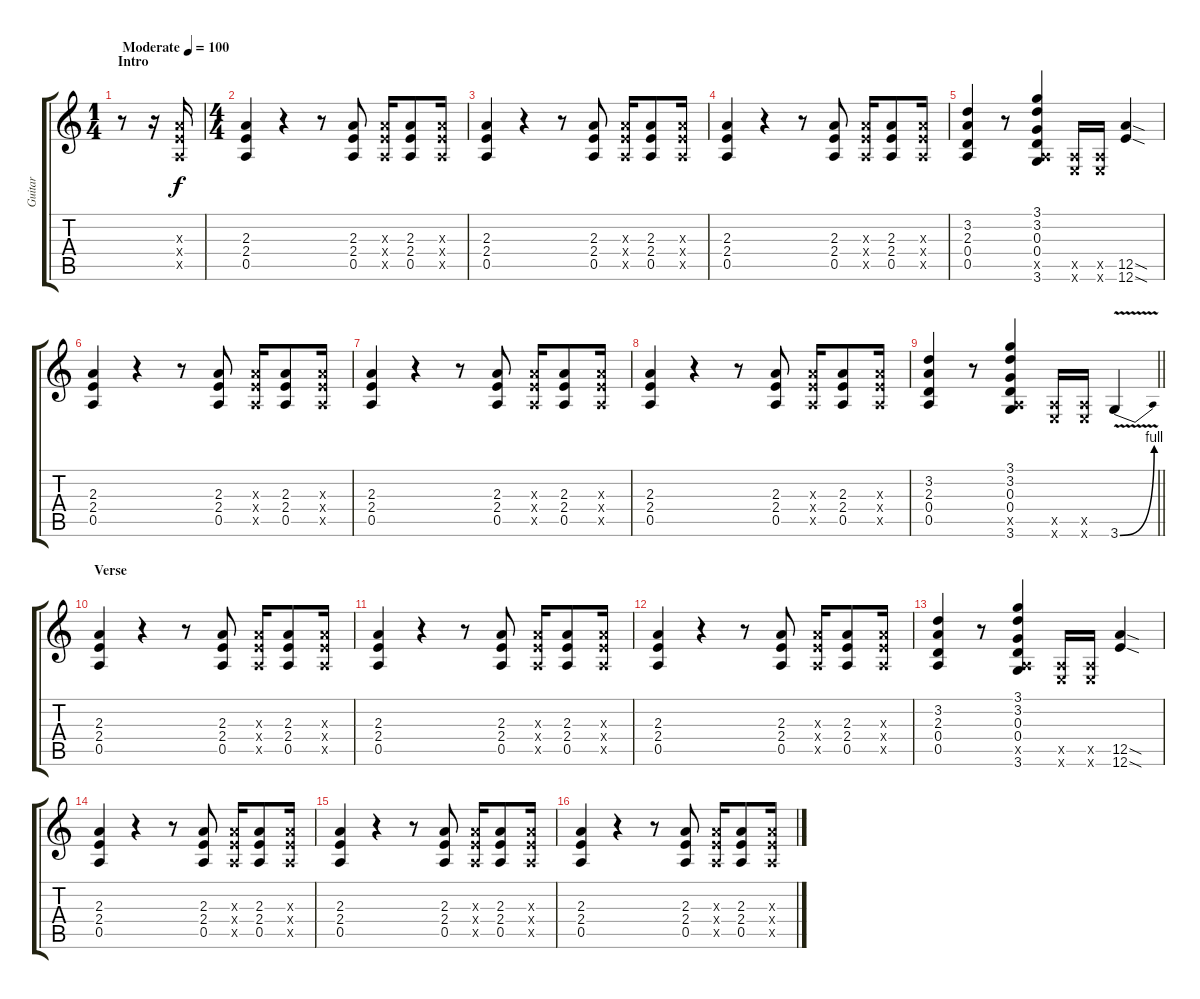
\track ("Guitar" "Guitar") {instrument distortionguitar}
\staff {score tabs}
\tuning (E4 B3 G3 D3 A2 E2) {hide}
\ts (1 4)
\section ("" "Intro")
\tempo (100 "Moderate")
\clef g2
\ks c
r.8{dy f instrument distortionguitar} r.16 (2.3{x} 2.4{x} 0.5{x}).16 |
\ts (4 4)
(2.3 2.4 0.5).4 r.4 r.8 (2.3 2.4 0.5).8 (2.3{x} 2.4{x} 0.5{x}).16 (2.3 2.4 0.5).8 (2.3{x} 2.4{x} 0.5{x}).16 |
(2.3 2.4 0.5).4 r.4 r.8 (2.3 2.4 0.5).8 (2.3{x} 2.4{x} 0.5{x}).16 (2.3 2.4 0.5).8 (2.3{x} 2.4{x} 0.5{x}).16 |
(2.3 2.4 0.5).4 r.4 r.8 (2.3 2.4 0.5).8 (2.3{x} 2.4{x} 0.5{x}).16 (2.3 2.4 0.5).8 (2.3{x} 2.4{x} 0.5{x}).16 |
(3.2 2.3 0.4 0.5).4 r.8 (3.1 3.2 0.3 0.4 0.5{x} 3.6).4 (0.5{x} 0.6{x}).16 (0.5{x} 0.6{x}).16 (12.5{sod} 12.6{sod}).4 |
(2.3 2.4 0.5).4 r.4 r.8 (2.3 2.4 0.5).8 (2.3{x} 2.4{x} 0.5{x}).16 (2.3 2.4 0.5).8 (2.3{x} 2.4{x} 0.5{x}).16 |
(2.3 2.4 0.5).4 r.4 r.8 (2.3 2.4 0.5).8 (2.3{x} 2.4{x} 0.5{x}).16 (2.3 2.4 0.5).8 (2.3{x} 2.4{x} 0.5{x}).16 |
(2.3 2.4 0.5).4 r.4 r.8 (2.3 2.4 0.5).8 (2.3{x} 2.4{x} 0.5{x}).16 (2.3 2.4 0.5).8 (2.3{x} 2.4{x} 0.5{x}).16 |
\barLineRight lightlight
(3.2 2.3 0.4 0.5).4 r.8 (3.1 3.2 0.3 0.4 0.5{x} 3.6).4 (0.5{x} 0.6{x}).16 (0.5{x} 0.6{x}).16 3.6{be (bend 0 0 60 4) v}.4 |
\section ("" "Verse")
(2.3 2.4 0.5).4 r.4 r.8 (2.3 2.4 0.5).8 (2.3{x} 2.4{x} 0.5{x}).16 (2.3 2.4 0.5).8 (2.3{x} 2.4{x} 0.5{x}).16 |
(2.3 2.4 0.5).4 r.4 r.8 (2.3 2.4 0.5).8 (2.3{x} 2.4{x} 0.5{x}).16 (2.3 2.4 0.5).8 (2.3{x} 2.4{x} 0.5{x}).16 |
(2.3 2.4 0.5).4 r.4 r.8 (2.3 2.4 0.5).8 (2.3{x} 2.4{x} 0.5{x}).16 (2.3 2.4 0.5).8 (2.3{x} 2.4{x} 0.5{x}).16 |
(3.2 2.3 0.4 0.5).4 r.8 (3.1 3.2 0.3 0.4 0.5{x} 3.6).4 (0.5{x} 0.6{x}).16 (0.5{x} 0.6{x}).16 (12.5{sod} 12.6{sod}).4 |
(2.3 2.4 0.5).4 r.4 r.8 (2.3 2.4 0.5).8 (2.3{x} 2.4{x} 0.5{x}).16 (2.3 2.4 0.5).8 (2.3{x} 2.4{x} 0.5{x}).16 |
(2.3 2.4 0.5).4 r.4 r.8 (2.3 2.4 0.5).8 (2.3{x} 2.4{x} 0.5{x}).16 (2.3 2.4 0.5).8 (2.3{x} 2.4{x} 0.5{x}).16 |
(2.3 2.4 0.5).4 r.4 r.8 (2.3 2.4 0.5).8 (2.3{x} 2.4{x} 0.5{x}).16 (2.3 2.4 0.5).8 (2.3{x} 2.4{x} 0.5{x}).16
